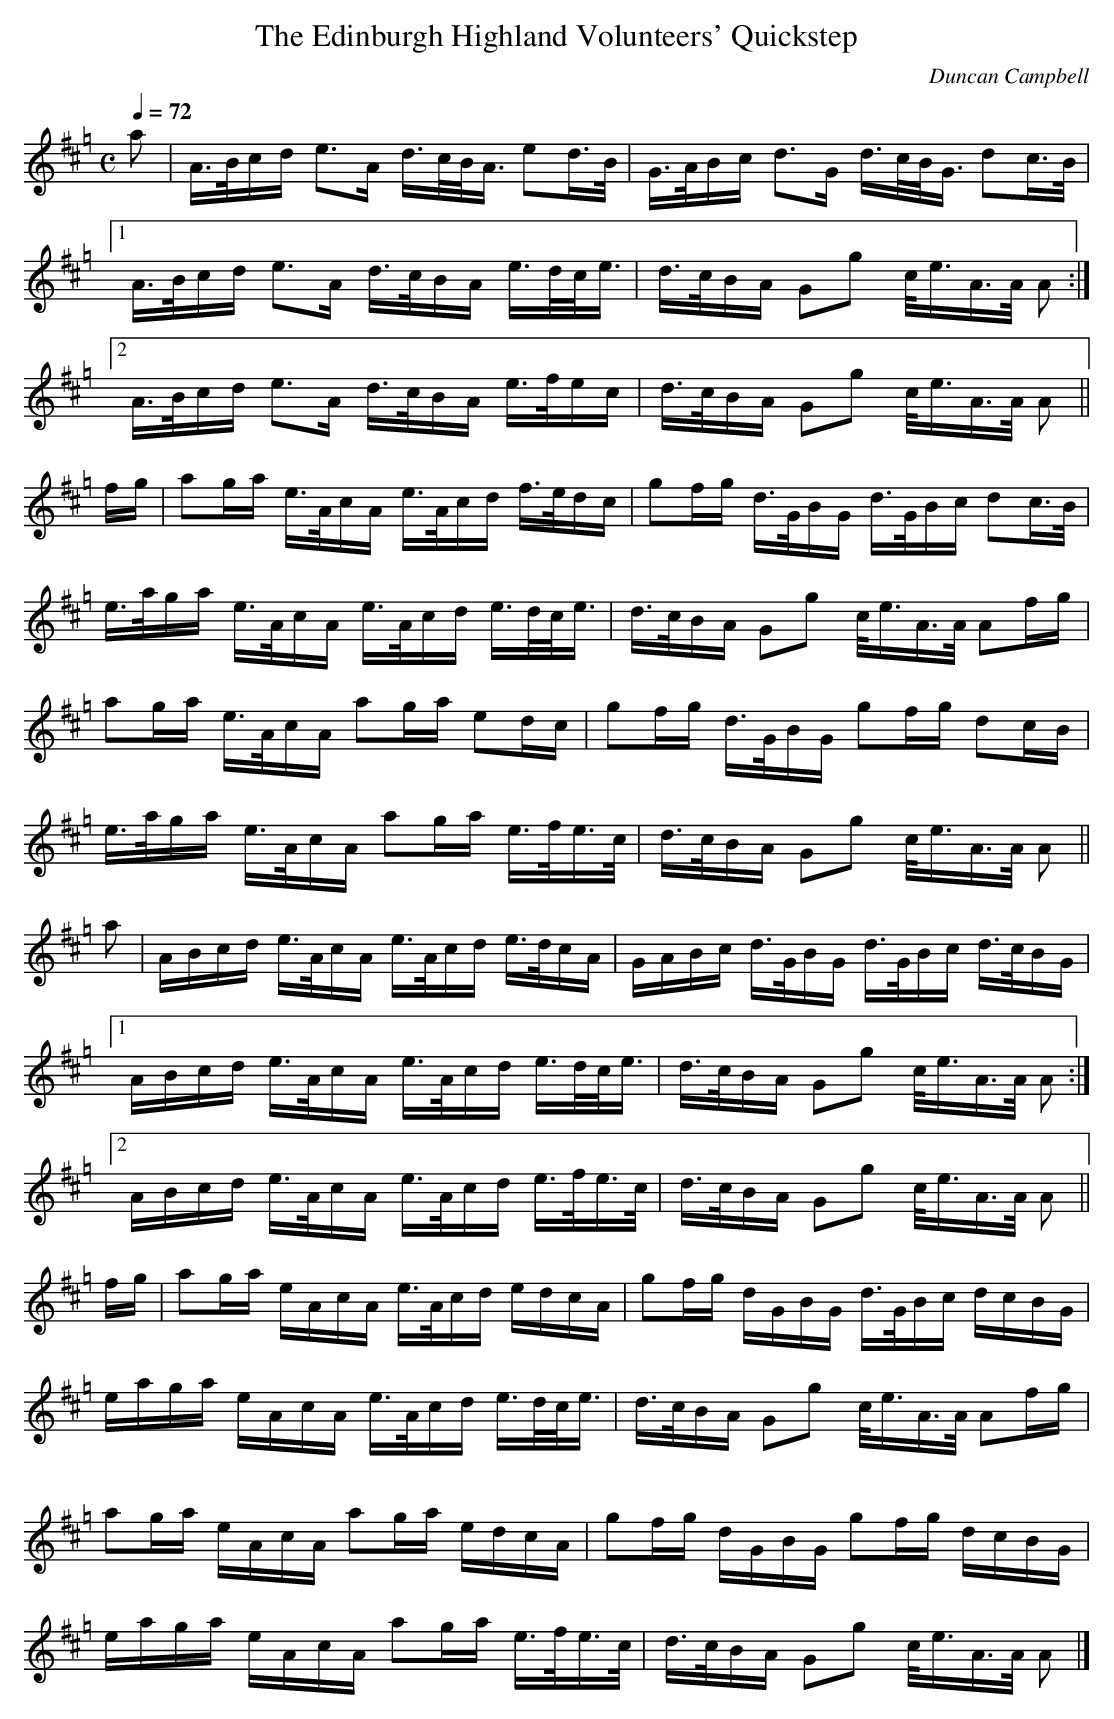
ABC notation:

X:1
T:The Edinburgh Highland Volunteers' Quickstep
C:Duncan Campbell
M:C
L:1/16
Q:1/4=72
K:Hp
a2|A>Bcd e3A   d>cB<A e2d>B |G>ABc d3G   d>cB<G d2c>B|
[1 A>Bcd e3A   d>cBA  e>dc<e|d>cBA G2g2  c<eA>A A2  :|
[2 A>Bcd e3A   d>cBA  e>fec |d>cBA G2g2  c<eA>A A2  ||
fg|a2ga  e>AcA e>Acd  f>edc |g2fg  d>GBG d>GBc  d2c>B|
   e>aga e>AcA e>Acd  e>dc<e|d>cBA G2g2  c<eA>A A2fg |
   a2ga  e>AcA a2ga   e2dc  |g2fg  d>GBG g2fg   d2cB |
   e>aga e>AcA a2ga   e>fe>c|d>cBA G2g2  c<eA>A A2  ||
a2|ABcd  e>AcA e>Acd  e>dcA |GABc  d>GBG d>GBc  d>cBG|
[1 ABcd  e>AcA e>Acd  e>dc<e|d>cBA G2g2  c<eA>A A2  :|
[2 ABcd  e>AcA e>Acd  e>fe>c|d>cBA G2g2  c<eA>A A2  ||
fg|a2ga  eAcA  e>Acd  edcA  |g2fg  dGBG  d>GBc  dcBG |
   eaga  eAcA  e>Acd  e>dc<e|d>cBA G2g2  c<eA>A A2fg |
   a2ga  eAcA  a2ga   edcA  |g2fg  dGBG  g2fg   dcBG |
   eaga  eAcA  a2ga   e>fe>c|d>cBA G2g2  c<eA>A A2  |]
